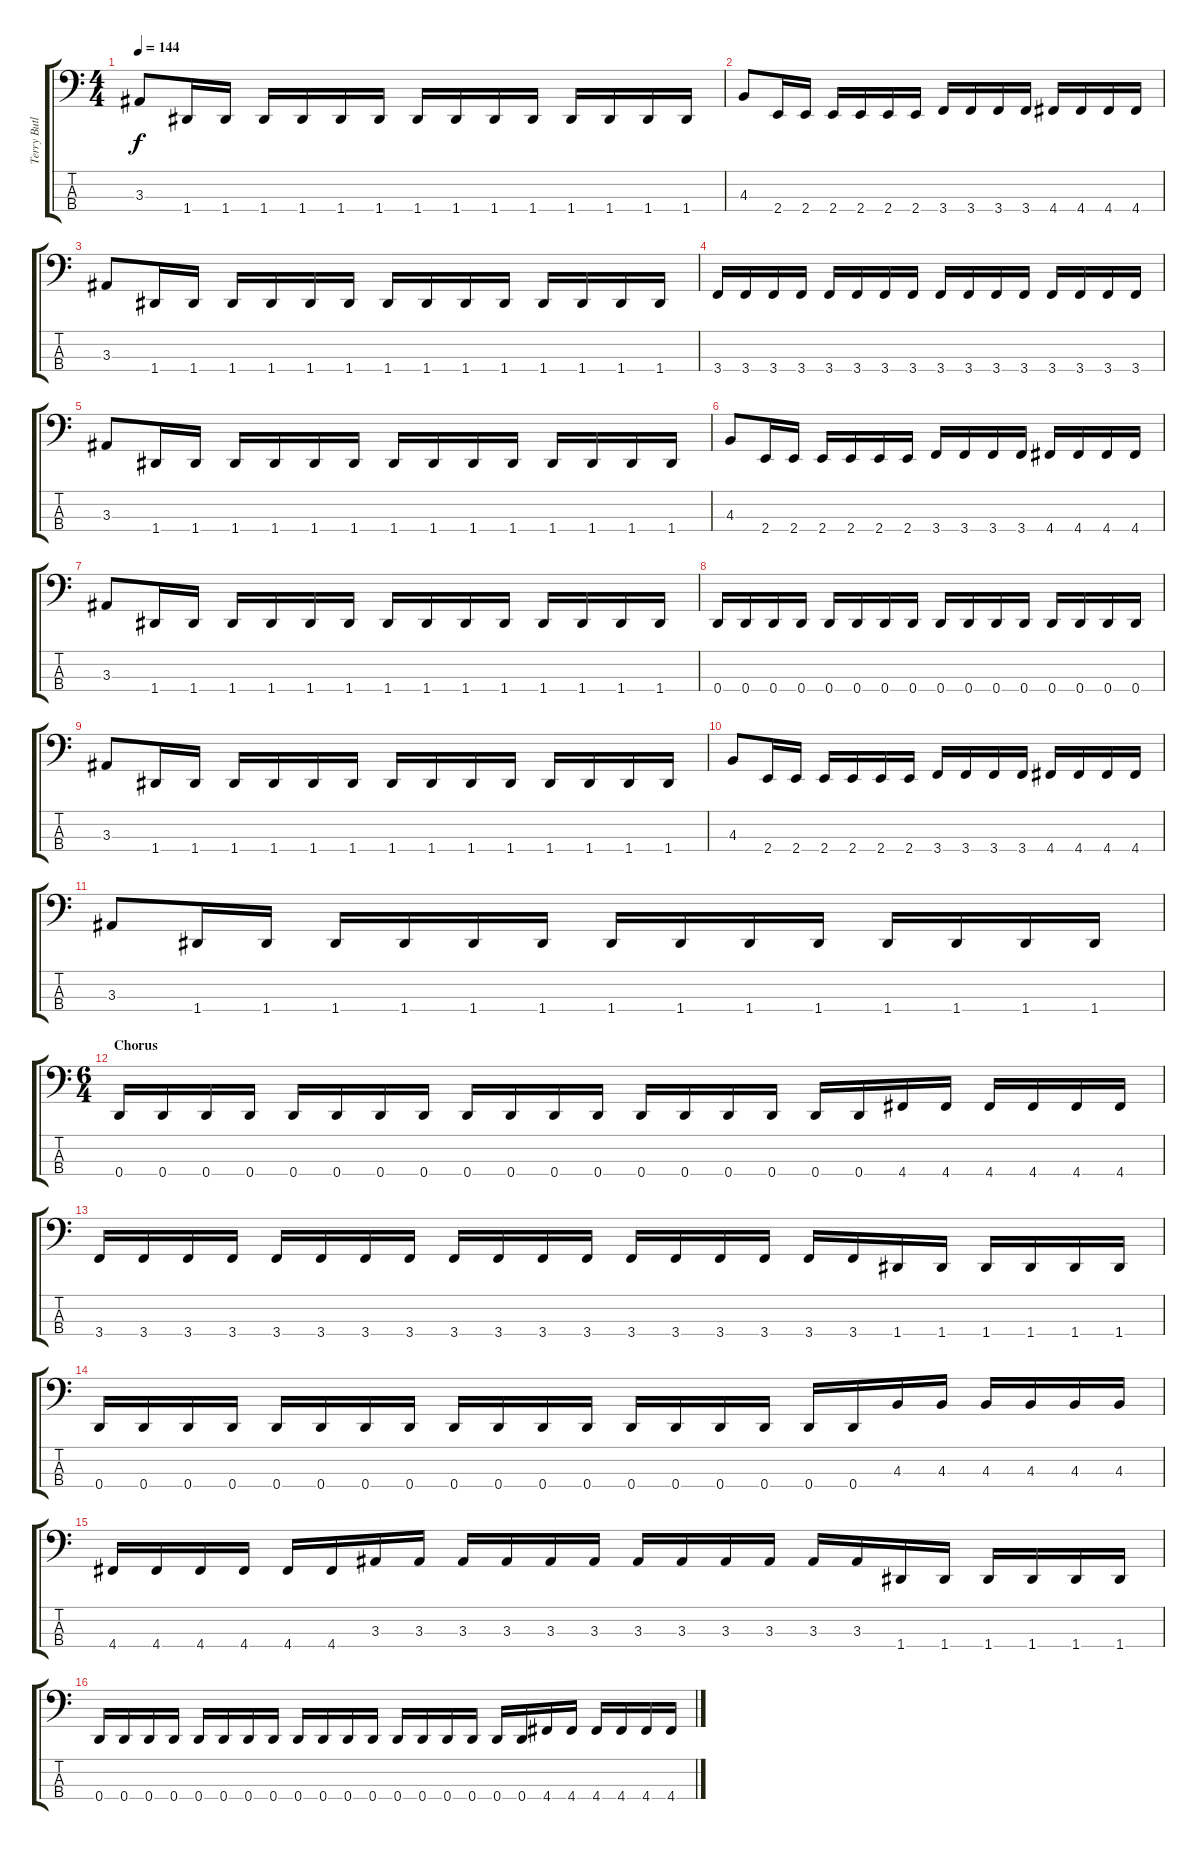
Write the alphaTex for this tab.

\track ("Terry Butler" "Terry Butl") {instrument electricbasspick}
\staff {score tabs}
\tuning (F2 C2 G1 D1) {hide}
\ts (4 4)
\tempo 144
\clef f4
\ks c
3.3.8{dy f} 1.4.16 1.4.16 1.4.16 1.4.16 1.4.16 1.4.16 1.4.16 1.4.16 1.4.16 1.4.16 1.4.16 1.4.16 1.4.16 1.4.16 |
4.3.8 2.4.16 2.4.16 2.4.16 2.4.16 2.4.16 2.4.16 3.4.16 3.4.16 3.4.16 3.4.16 4.4.16 4.4.16 4.4.16 4.4.16 |
3.3.8 1.4.16 1.4.16 1.4.16 1.4.16 1.4.16 1.4.16 1.4.16 1.4.16 1.4.16 1.4.16 1.4.16 1.4.16 1.4.16 1.4.16 |
3.4.16 3.4.16 3.4.16 3.4.16 3.4.16 3.4.16 3.4.16 3.4.16 3.4.16 3.4.16 3.4.16 3.4.16 3.4.16 3.4.16 3.4.16 3.4.16 |
3.3.8 1.4.16 1.4.16 1.4.16 1.4.16 1.4.16 1.4.16 1.4.16 1.4.16 1.4.16 1.4.16 1.4.16 1.4.16 1.4.16 1.4.16 |
4.3.8 2.4.16 2.4.16 2.4.16 2.4.16 2.4.16 2.4.16 3.4.16 3.4.16 3.4.16 3.4.16 4.4.16 4.4.16 4.4.16 4.4.16 |
3.3.8 1.4.16 1.4.16 1.4.16 1.4.16 1.4.16 1.4.16 1.4.16 1.4.16 1.4.16 1.4.16 1.4.16 1.4.16 1.4.16 1.4.16 |
0.4.16 0.4.16 0.4.16 0.4.16 0.4.16 0.4.16 0.4.16 0.4.16 0.4.16 0.4.16 0.4.16 0.4.16 0.4.16 0.4.16 0.4.16 0.4.16 |
3.3.8 1.4.16 1.4.16 1.4.16 1.4.16 1.4.16 1.4.16 1.4.16 1.4.16 1.4.16 1.4.16 1.4.16 1.4.16 1.4.16 1.4.16 |
4.3.8 2.4.16 2.4.16 2.4.16 2.4.16 2.4.16 2.4.16 3.4.16 3.4.16 3.4.16 3.4.16 4.4.16 4.4.16 4.4.16 4.4.16 |
3.3.8 1.4.16 1.4.16 1.4.16 1.4.16 1.4.16 1.4.16 1.4.16 1.4.16 1.4.16 1.4.16 1.4.16 1.4.16 1.4.16 1.4.16 |
\ts (6 4)
\section ("" "Chorus")
0.4.16 0.4.16 0.4.16 0.4.16 0.4.16 0.4.16 0.4.16 0.4.16 0.4.16 0.4.16 0.4.16 0.4.16 0.4.16 0.4.16 0.4.16 0.4.16 0.4.16 0.4.16 4.4.16 4.4.16 4.4.16 4.4.16 4.4.16 4.4.16 |
3.4.16 3.4.16 3.4.16 3.4.16 3.4.16 3.4.16 3.4.16 3.4.16 3.4.16 3.4.16 3.4.16 3.4.16 3.4.16 3.4.16 3.4.16 3.4.16 3.4.16 3.4.16 1.4.16 1.4.16 1.4.16 1.4.16 1.4.16 1.4.16 |
0.4.16 0.4.16 0.4.16 0.4.16 0.4.16 0.4.16 0.4.16 0.4.16 0.4.16 0.4.16 0.4.16 0.4.16 0.4.16 0.4.16 0.4.16 0.4.16 0.4.16 0.4.16 4.3.16 4.3.16 4.3.16 4.3.16 4.3.16 4.3.16 |
4.4.16 4.4.16 4.4.16 4.4.16 4.4.16 4.4.16 3.3.16 3.3.16 3.3.16 3.3.16 3.3.16 3.3.16 3.3.16 3.3.16 3.3.16 3.3.16 3.3.16 3.3.16 1.4.16 1.4.16 1.4.16 1.4.16 1.4.16 1.4.16 |
0.4.16 0.4.16 0.4.16 0.4.16 0.4.16 0.4.16 0.4.16 0.4.16 0.4.16 0.4.16 0.4.16 0.4.16 0.4.16 0.4.16 0.4.16 0.4.16 0.4.16 0.4.16 4.4.16 4.4.16 4.4.16 4.4.16 4.4.16 4.4.16
